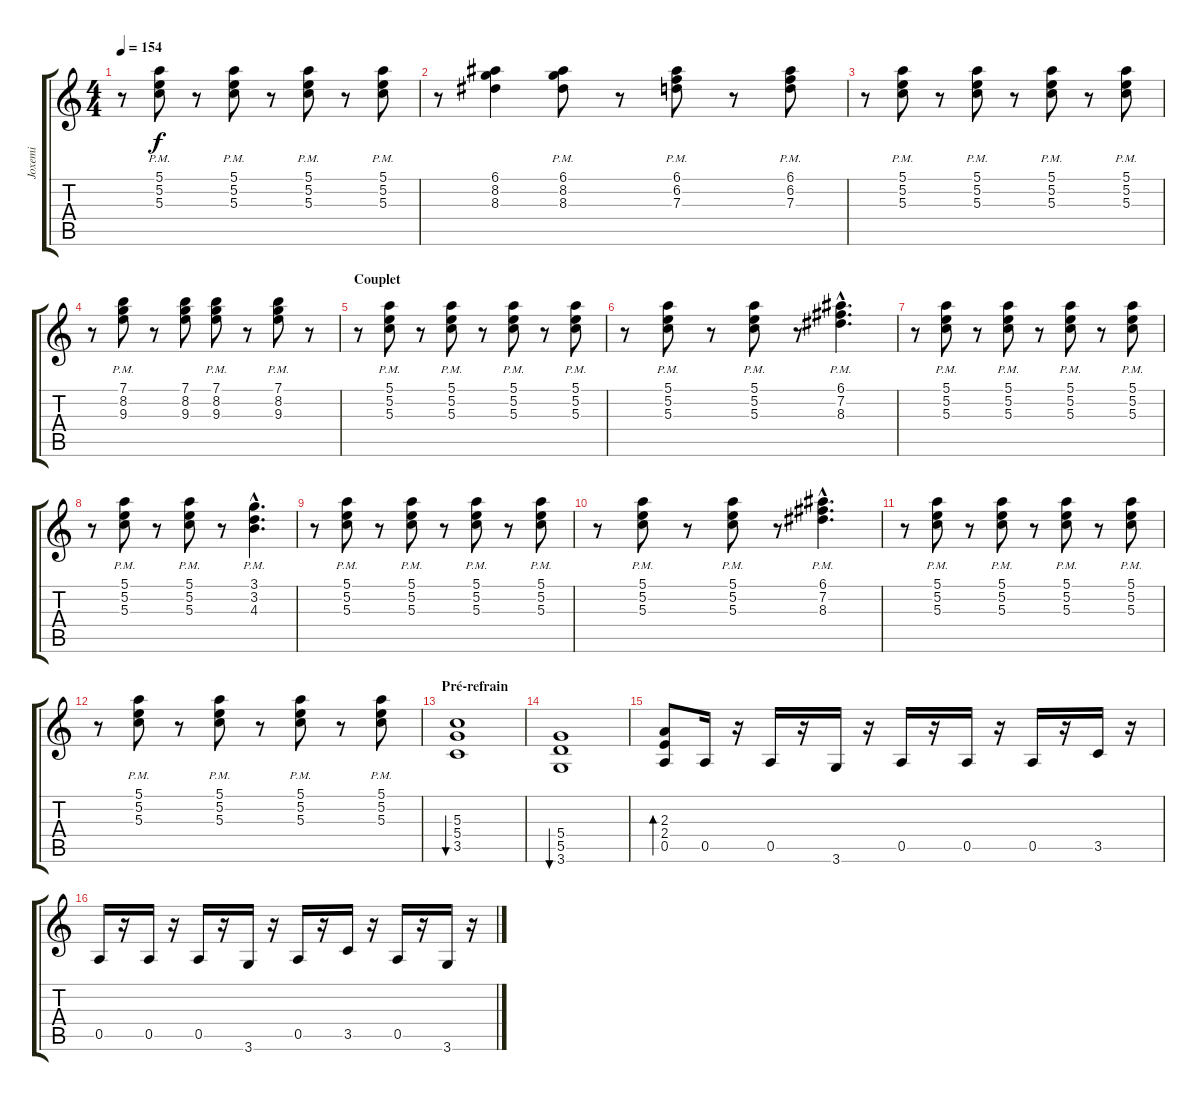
\track ("Joxemi" "Joxemi") {instrument overdrivenguitar}
\staff {score tabs}
\tuning (E4 B3 G3 D3 A2 E2) {hide}
\ts (4 4)
\tempo 154
\clef g2
\ks c
r.8{dy f} (5.1{pm} 5.2{pm} 5.3{pm}).8 r.8 (5.1{pm} 5.2{pm} 5.3{pm}).8 r.8 (5.1{pm} 5.2{pm} 5.3{pm}).8 r.8 (5.1{pm} 5.2{pm} 5.3{pm}).8 |
r.8 (6.1 8.2 8.3).4 (6.1{pm} 8.2{pm} 8.3{pm}).8 r.8 (6.1{pm} 6.2{pm} 7.3{pm}).8 r.8 (6.1{pm} 6.2{pm} 7.3{pm}).8 |
r.8 (5.1{pm} 5.2{pm} 5.3{pm}).8 r.8 (5.1{pm} 5.2{pm} 5.3{pm}).8 r.8 (5.1{pm} 5.2{pm} 5.3{pm}).8 r.8 (5.1{pm} 5.2{pm} 5.3{pm}).8 |
r.8 (7.1{pm} 8.2{pm} 9.3{pm}).8 r.8 (7.1 8.2 9.3).8 (7.1{pm} 8.2{pm} 9.3{pm}).8 r.8 (7.1{pm} 8.2{pm} 9.3{pm}).8 r.8 |
\section ("" "Couplet")
r.8 (5.1{pm} 5.2{pm} 5.3{pm}).8 r.8 (5.1{pm} 5.2{pm} 5.3{pm}).8 r.8 (5.1{pm} 5.2{pm} 5.3{pm}).8 r.8 (5.1{pm} 5.2{pm} 5.3{pm}).8 |
r.8 (5.1{pm} 5.2{pm} 5.3{pm}).8 r.8 (5.1{pm} 5.2{pm} 5.3{pm}).8 r.8 (6.1{hac pm} 7.2{hac pm} 8.3{hac pm}).4{d} |
r.8 (5.1{pm} 5.2{pm} 5.3{pm}).8 r.8 (5.1{pm} 5.2{pm} 5.3{pm}).8 r.8 (5.1{pm} 5.2{pm} 5.3{pm}).8 r.8 (5.1{pm} 5.2{pm} 5.3{pm}).8 |
r.8 (5.1{pm} 5.2{pm} 5.3{pm}).8 r.8 (5.1{pm} 5.2{pm} 5.3{pm}).8 r.8 (3.1{hac pm} 3.2{hac pm} 4.3{hac pm}).4{d} |
r.8 (5.1{pm} 5.2{pm} 5.3{pm}).8 r.8 (5.1{pm} 5.2{pm} 5.3{pm}).8 r.8 (5.1{pm} 5.2{pm} 5.3{pm}).8 r.8 (5.1{pm} 5.2{pm} 5.3{pm}).8 |
r.8 (5.1{pm} 5.2{pm} 5.3{pm}).8 r.8 (5.1{pm} 5.2{pm} 5.3{pm}).8 r.8 (6.1{hac pm} 7.2{hac pm} 8.3{hac pm}).4{d} |
r.8 (5.1{pm} 5.2{pm} 5.3{pm}).8 r.8 (5.1{pm} 5.2{pm} 5.3{pm}).8 r.8 (5.1{pm} 5.2{pm} 5.3{pm}).8 r.8 (5.1{pm} 5.2{pm} 5.3{pm}).8 |
r.8 (5.1{pm} 5.2{pm} 5.3{pm}).8 r.8 (5.1{pm} 5.2{pm} 5.3{pm}).8 r.8 (5.1{pm} 5.2{pm} 5.3{pm}).8 r.8 (5.1{pm} 5.2{pm} 5.3{pm}).8 |
\section ("" "Pré-refrain")
(5.3 5.4 3.5).1{bu 60} |
(5.4 5.5 3.6).1{bu 60} |
(2.3 2.4 0.5).8{bd 60} 0.5.16 r.16 0.5.16 r.16 3.6.16 r.16 0.5.16 r.16 0.5.16 r.16 0.5.16 r.16 3.5.16 r.16 |
0.5.16 r.16 0.5.16 r.16 0.5.16 r.16 3.6.16 r.16 0.5.16 r.16 3.5.16 r.16 0.5.16 r.16 3.6.16 r.16
